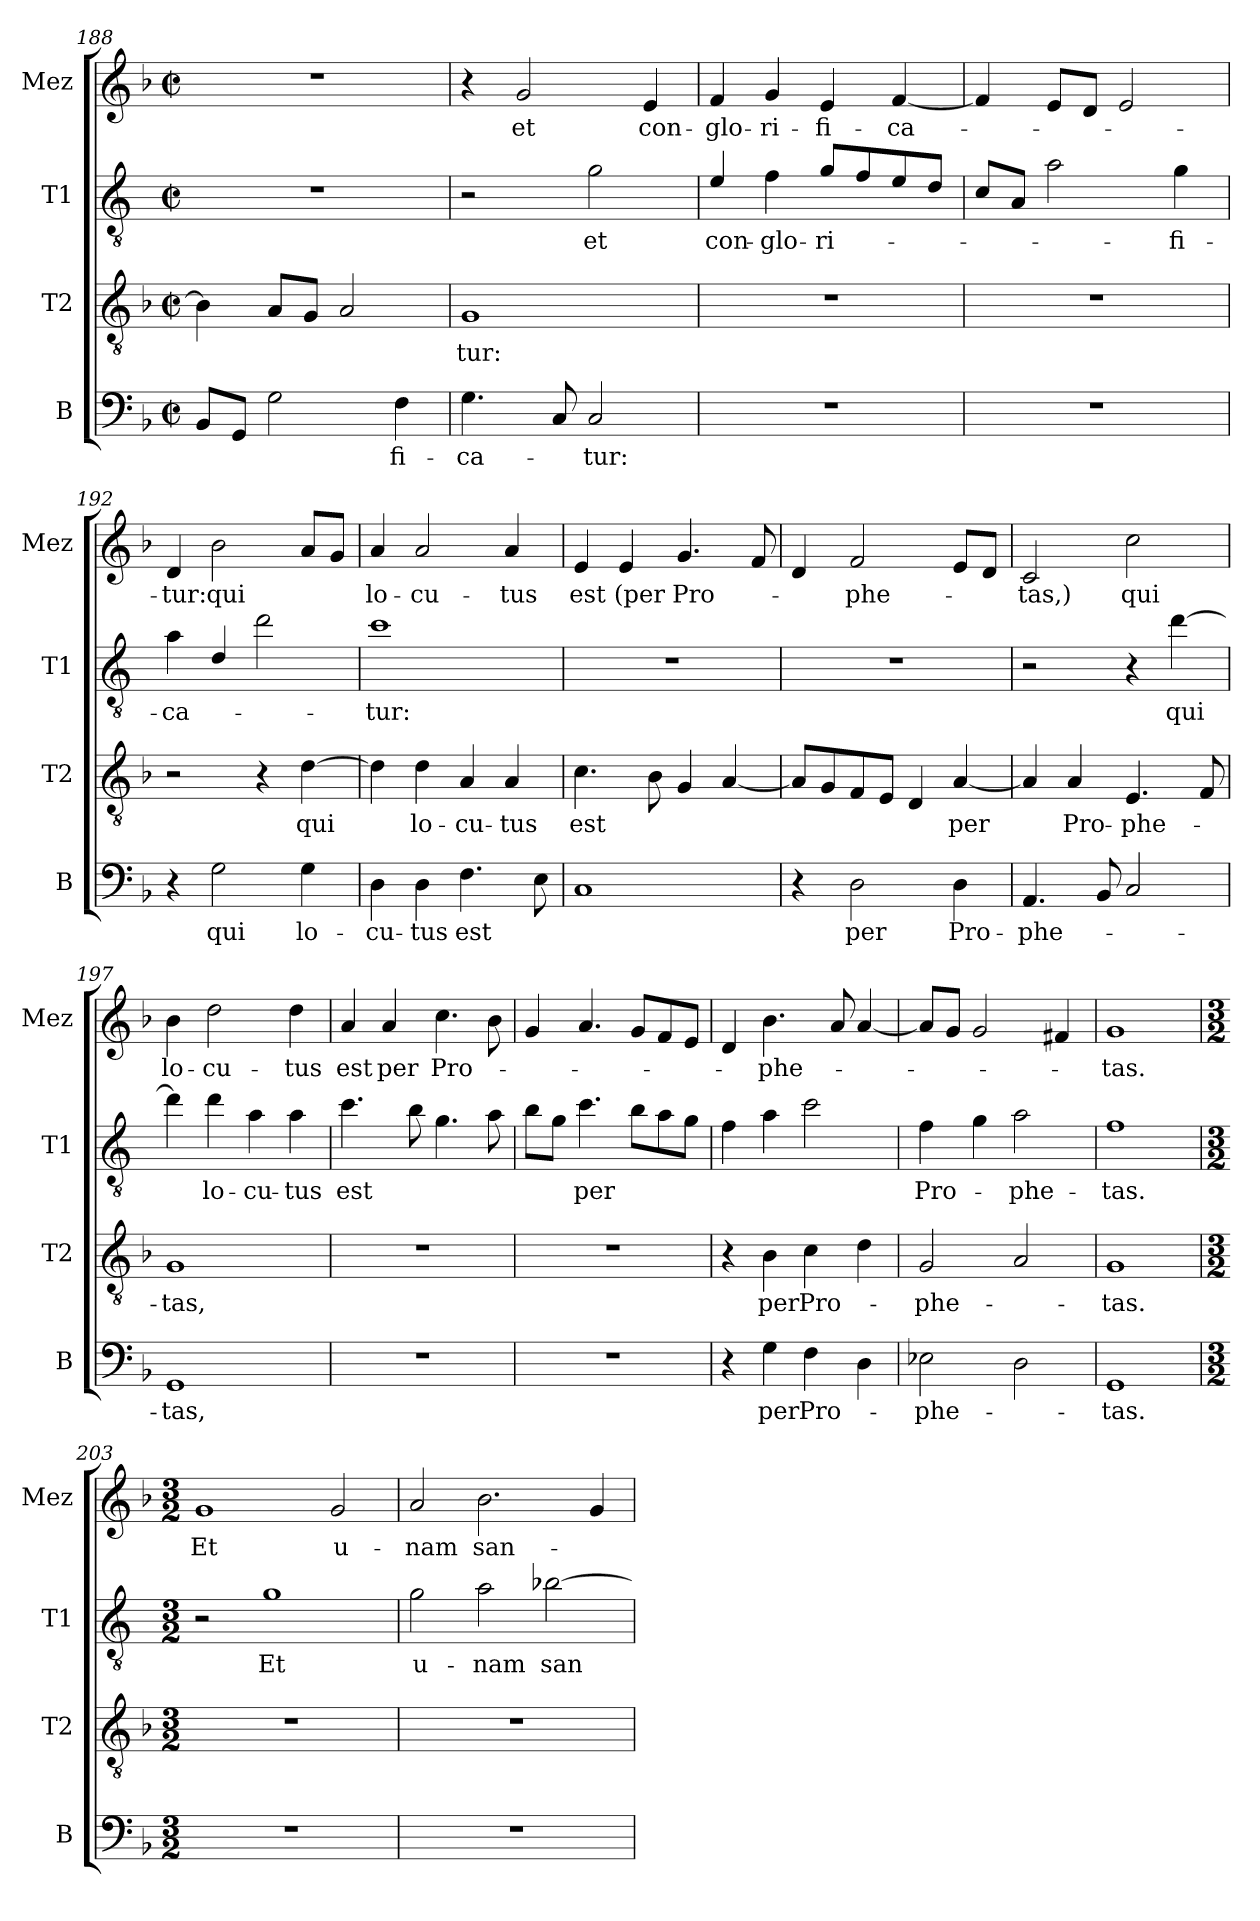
**kern	**text	**kern	**text	**kern	**text	**kern	**text
*part4	*part4	*part3	*part3	*part2	*part2	*part1	*part1
*staff4	*staff4	*staff3	*staff3	*staff2	*staff2	*staff1	*staff1
*I"B	*	*I"T2	*	*I"T1	*	*I"Mez	*
*I'B	*	*I'T2	*	*I'T1	*	*I'Mez	*
*clefF4	*	*clefGv2	*	*clefGv2	*	*clefG2	*
*	*	*	*	*ITrd4c7	*	*	*
*k[b-]	*	*k[b-]	*	*k[b-]	*	*k[b-]	*
*M2/2	*	*M2/2	*	*M2/2	*	*M2/2	*
*met(c|)	*	*met(c|)	*	*met(c|)	*	*met(c|)	*
=188	=188	=188	=188	=188	=188	=188	=188
8BB-/L	.	4B-\]	.	1r	.	1r	.
8GG/J	.	.	.	.	.	.	.
2G\	.	8A/L	.	.	.	.	.
.	.	8G/J	.	.	.	.	.
.	.	2A/	.	.	.	.	.
!	!LO:LY:b	!	!	!	!	!	!
4F\	-fi-	.	.	.	.	.	.
=189	=189	=189	=189	=189	=189	=189	=189
!	!LO:LY:b	!	!LO:LY:b	!	!	!	!
4.G\	-ca-	1G	-tur:	2r	.	4r	.
!	!	!	!	!	!	!	!LO:LY:b
.	.	.	.	.	.	2g/	et
8C/	.	.	.	.	.	.	.
!	!LO:LY:b	!	!	!	!LO:LY:b	!	!
2C/	-tur:	.	.	2c\	et	.	.
!	!	!	!	!	!	!	!LO:LY:b
.	.	.	.	.	.	4e/	con-
!!LO:LB:g=z
=190	=190	=190	=190	=190	=190	=190	=190
!	!	!	!	!	!LO:LY:b	!	!LO:LY:b
1r	.	1r	.	4A/	con-	4f/	-glo-
!	!	!	!	!	!LO:LY:b	!	!LO:LY:b
.	.	.	.	4B-\	-glo-	4g/	-ri-
!	!	!	!	!	!LO:LY:b	!	!LO:LY:b
.	.	.	.	8c/L	-ri-	4e/	-fi-
.	.	.	.	8B-/	.	.	.
!	!	!	!	!	!	!	!LO:LY:b
.	.	.	.	8A/	.	[4f/	-ca-
.	.	.	.	8G/J	.	.	.
=191	=191	=191	=191	=191	=191	=191	=191
1r	.	1r	.	8F/L	.	4f/]	.
.	.	.	.	8D/J	.	.	.
.	.	.	.	2d\	.	8e/L	.
.	.	.	.	.	.	8d/J	.
.	.	.	.	.	.	2e/	.
!	!	!	!	!	!LO:LY:b	!	!
.	.	.	.	4c\	-fi-	.	.
=192	=192	=192	=192	=192	=192	=192	=192
!	!	!	!	!	!LO:LY:b	!	!LO:LY:b
4r	.	2r	.	4d\	-ca-	4d/	-tur:
!	!LO:LY:b	!	!	!	!	!	!LO:LY:b
2G\	qui	.	.	4G/	.	2b-\	qui
.	.	4r	.	2g\	.	.	.
!	!LO:LY:b	!	!LO:LY:b	!	!	!	!
4G\	lo-	[4d\	qui	.	.	8a/L	.
.	.	.	.	.	.	8g/J	.
=193	=193	=193	=193	=193	=193	=193	=193
!	!LO:LY:b	!	!	!	!LO:LY:b	!	!LO:LY:b
4D\	-cu-	4d\]	.	1f	-tur:	4a/	lo-
!	!LO:LY:b	!	!LO:LY:b	!	!	!	!LO:LY:b
4D\	-tus	4d\	lo-	.	.	2a/	-cu-
!	!LO:LY:b	!	!LO:LY:b	!	!	!	!
4.F\	est	4A/	-cu-	.	.	.	.
!	!	!	!LO:LY:b	!	!	!	!LO:LY:b
.	.	4A/	-tus	.	.	4a/	-tus
8E\	.	.	.	.	.	.	.
=194	=194	=194	=194	=194	=194	=194	=194
!	!	!	!LO:LY:b	!	!	!	!LO:LY:b
1C	.	4.c\	est	1r	.	4e/	est
!	!	!	!	!	!	!	!LO:LY:b
.	.	.	.	.	.	4e/	(per
.	.	8B-\	.	.	.	.	.
!	!	!	!	!	!	!	!LO:LY:b
.	.	4G/	.	.	.	4.g/	Pro-
.	.	[4A/	.	.	.	.	.
.	.	.	.	.	.	8f/	.
!!LO:PB:g=z
=195	=195	=195	=195	=195	=195	=195	=195
4r	.	8A/L]	.	1r	.	4d/	.
.	.	8G/	.	.	.	.	.
!	!LO:LY:b	!	!	!	!	!	!LO:LY:b
2D\	per	8F/	.	.	.	2f/	-phe-
.	.	8E/J	.	.	.	.	.
.	.	4D/	.	.	.	.	.
!	!LO:LY:b	!	!LO:LY:b	!	!	!	!
4D\	Pro-	[4A/	per	.	.	8e/L	.
.	.	.	.	.	.	8d/J	.
=196	=196	=196	=196	=196	=196	=196	=196
!	!LO:LY:b	!	!	!	!	!	!LO:LY:b
4.AA/	-phe-	4A/]	.	2r	.	2c/	-tas,)
!	!	!	!LO:LY:b	!	!	!	!
.	.	4A/	Pro-	.	.	.	.
8BB-/	.	.	.	.	.	.	.
!	!	!	!LO:LY:b	!	!	!	!LO:LY:b
2C/	.	4.E/	-phe-	4r	.	2cc\	qui
!	!	!	!	!	!LO:LY:b	!	!
.	.	.	.	[4g\	qui	.	.
.	.	8F/	.	.	.	.	.
=197	=197	=197	=197	=197	=197	=197	=197
!	!LO:LY:b	!	!LO:LY:b	!	!	!	!LO:LY:b
1GG	-tas,	1G	-tas,	4g\]	.	4b-\	lo-
!	!	!	!	!	!LO:LY:b	!	!LO:LY:b
.	.	.	.	4g\	lo-	2dd\	-cu-
!	!	!	!	!	!LO:LY:b	!	!
.	.	.	.	4d\	-cu-	.	.
!	!	!	!	!	!LO:LY:b	!	!LO:LY:b
.	.	.	.	4d\	-tus	4dd\	-tus
=198	=198	=198	=198	=198	=198	=198	=198
!	!	!	!	!	!LO:LY:b	!	!LO:LY:b
1r	.	1r	.	4.f\	est	4a/	est
!	!	!	!	!	!	!	!LO:LY:b
.	.	.	.	.	.	4a/	per
.	.	.	.	8e\	.	.	.
!	!	!	!	!	!	!	!LO:LY:b
.	.	.	.	4.c\	.	4.cc\	Pro-
.	.	.	.	8d\	.	8b-\	.
=199	=199	=199	=199	=199	=199	=199	=199
1r	.	1r	.	8e\L	.	4g/	.
.	.	.	.	8c\J	.	.	.
!	!	!	!	!	!LO:LY:b	!	!
.	.	.	.	4.f\	per	4.a/	.
.	.	.	.	8e\L	.	8g/L	.
.	.	.	.	8d\	.	8f/	.
.	.	.	.	8c\J	.	8e/J	.
!!LO:LB:g=z
=200	=200	=200	=200	=200	=200	=200	=200
4r	.	4r	.	4B-\	.	4d/	.
!	!LO:LY:b	!	!LO:LY:b	!	!	!	!LO:LY:b
4G\	per	4B-\	per	4d\	.	4.b-\	-phe-
!	!LO:LY:b	!	!LO:LY:b	!	!	!	!
4F\	Pro-	4c\	Pro-	2f\	.	.	.
.	.	.	.	.	.	8a/	.
4D\	.	4d\	.	.	.	[4a/	.
=201	=201	=201	=201	=201	=201	=201	=201
!	!LO:LY:b	!	!LO:LY:b	!	!LO:LY:b	!	!
2E-X\	-phe-	2G/	-phe-	4B-\	Pro-	8a/L]	.
.	.	.	.	.	.	8g/J	.
.	.	.	.	4c\	.	2g/	.
!	!	!	!	!	!LO:LY:b	!	!
2D\	.	2A/	.	2d\	-phe-	.	.
.	.	.	.	.	.	4f#X/	.
=202	=202	=202	=202	=202	=202	=202	=202
!	!LO:LY:b	!	!LO:LY:b	!	!LO:LY:b	!	!LO:LY:b
1GG	-tas.	1G	-tas.	1B-	-tas.	1g	-tas.
=203	=203	=203	=203	=203	=203	=203	=203
*M3/2	*	*M3/2	*	*M3/2	*	*M3/2	*
*	*	*	*	*	*	*MM224	*
!	!	!	!	!	!	!	!LO:LY:b
1.r	.	1.r	.	2r	.	1g	Et
!	!	!	!	!	!LO:LY:b	!	!
.	.	.	.	1c	Et	.	.
!	!	!	!	!	!	!	!LO:LY:b
.	.	.	.	.	.	2g/	u-
=204	=204	=204	=204	=204	=204	=204	=204
!	!	!	!	!	!LO:LY:b	!	!LO:LY:b
1.r	.	1.r	.	2c\	u-	2a/	-nam
!	!	!	!	!	!LO:LY:b	!	!LO:LY:b
.	.	.	.	2d\	-nam	2.b-\	san-
!	!	!	!	!	!LO:LY:b	!	!
.	.	.	.	[2e-X\	san-	.	.
.	.	.	.	.	.	4g/	.
=	=	=	=	=	=	=	=
*-	*-	*-	*-	*-	*-	*-	*-
